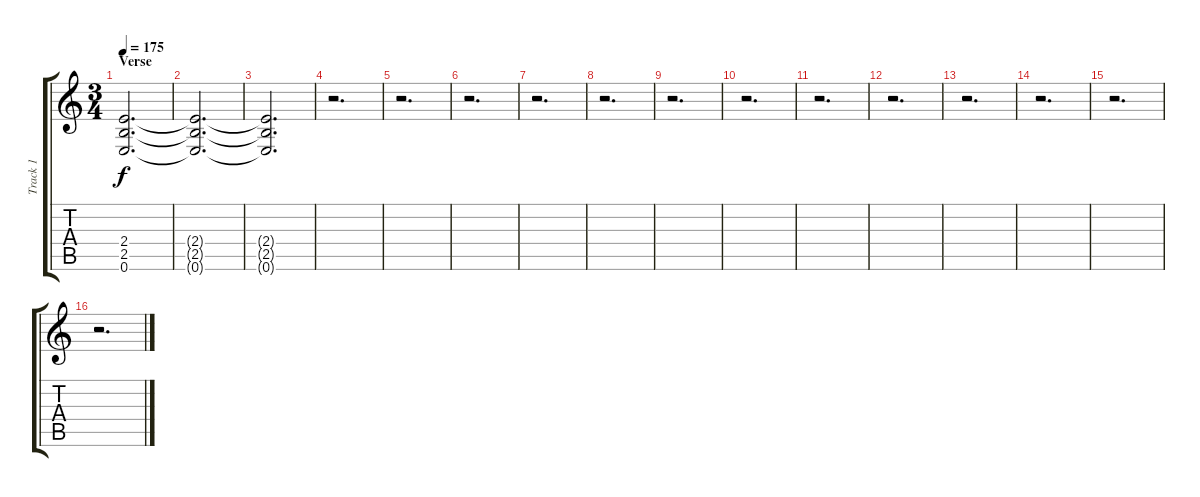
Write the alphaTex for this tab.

\track ("Track 1" "Track 1") {instrument overdrivenguitar}
\staff {score tabs}
\tuning (E4 B3 G3 D3 A2 E2) {hide}
\ts (3 4)
\section ("" "Verse")
\tempo 175
\clef g2
\ks c
(2.4 2.5 0.6).2{d dy f} |
(2.4{t} 2.5{t} 0.6{t}).2{d volume 0} |
(2.4{t} 2.5{t} 0.6{t}).2{d} |
r.2{d} |
r.2{d} |
r.2{d} |
r.2{d} |
r.2{d} |
r.2{d} |
r.2{d} |
r.2{d} |
r.2{d} |
r.2{d} |
r.2{d} |
r.2{d} |
r.2{d}
